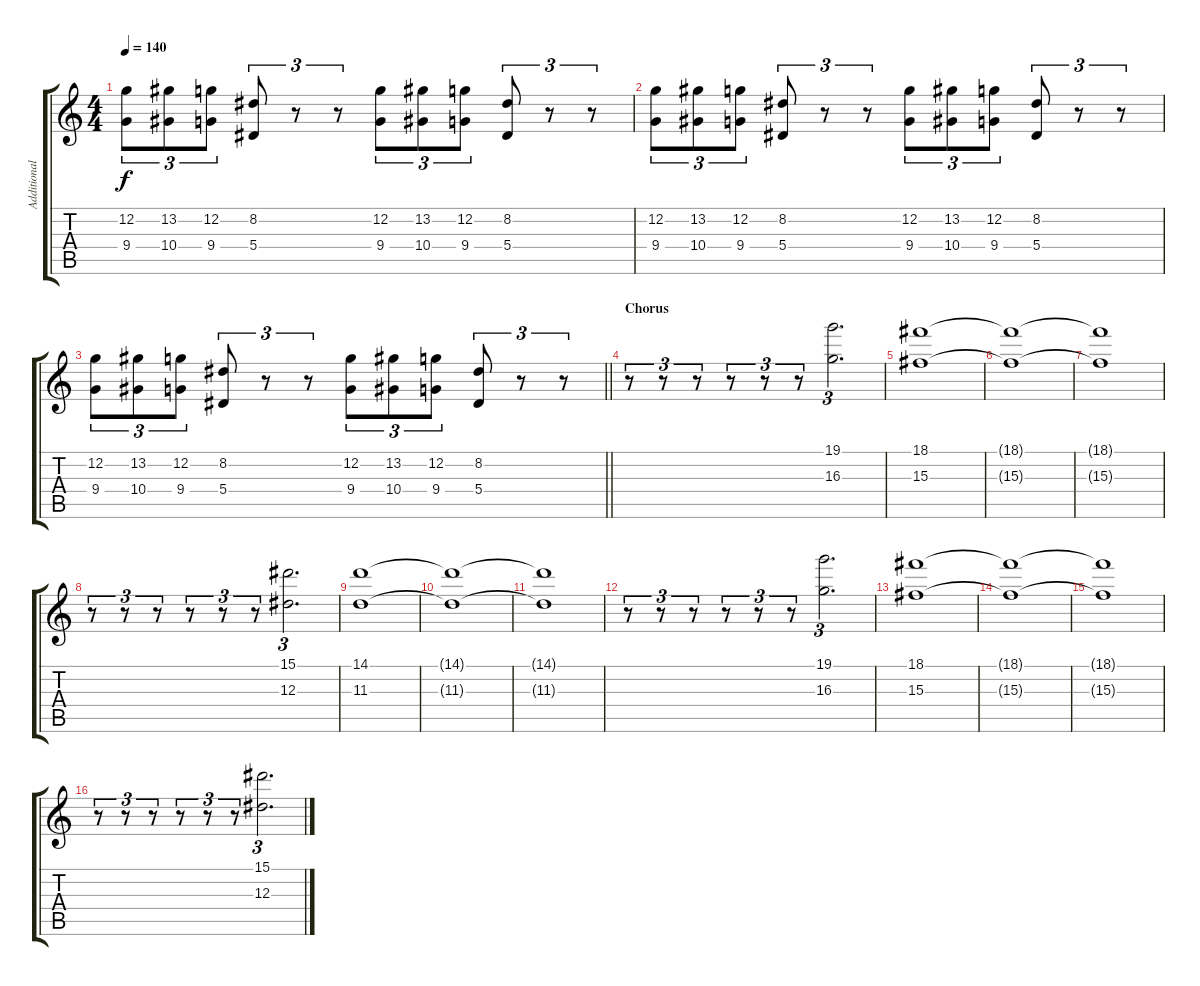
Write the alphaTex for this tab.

\track ("Additional guitar 2/strings" "Additional") {instrument overdrivenguitar}
\staff {score tabs}
\tuning (C4 G3 Eb3 Bb2 F2 C2) {hide}
\ts (4 4)
\tempo 140
\clef g2
\ks c
(12.2 9.4).8{tu (3 2) dy f} (13.2 10.4).8{tu (3 2)} (12.2 9.4).8{tu (3 2)} (8.2 5.4).8{tu (3 2)} r.8{tu (3 2)} r.8{tu (3 2)} (12.2 9.4).8{tu (3 2)} (13.2 10.4).8{tu (3 2)} (12.2 9.4).8{tu (3 2)} (8.2 5.4).8{tu (3 2)} r.8{tu (3 2)} r.8{tu (3 2)} |
(12.2 9.4).8{tu (3 2)} (13.2 10.4).8{tu (3 2)} (12.2 9.4).8{tu (3 2)} (8.2 5.4).8{tu (3 2)} r.8{tu (3 2)} r.8{tu (3 2)} (12.2 9.4).8{tu (3 2)} (13.2 10.4).8{tu (3 2)} (12.2 9.4).8{tu (3 2)} (8.2 5.4).8{tu (3 2)} r.8{tu (3 2)} r.8{tu (3 2)} |
\barLineRight lightlight
(12.2 9.4).8{tu (3 2)} (13.2 10.4).8{tu (3 2)} (12.2 9.4).8{tu (3 2)} (8.2 5.4).8{tu (3 2)} r.8{tu (3 2)} r.8{tu (3 2)} (12.2 9.4).8{tu (3 2)} (13.2 10.4).8{tu (3 2)} (12.2 9.4).8{tu (3 2)} (8.2 5.4).8{tu (3 2)} r.8{tu (3 2)} r.8{tu (3 2)} |
\section ("" "Chorus")
r.8{tu (3 2)} r.8{tu (3 2)} r.8{tu (3 2)} r.8{tu (3 2)} r.8{tu (3 2)} r.8{tu (3 2)} (19.1 16.3).2{d tu (3 2)} |
(18.1 15.3).1 |
(18.1{t} 15.3{t}).1 |
(18.1{t} 15.3{t}).1 |
r.8{tu (3 2)} r.8{tu (3 2)} r.8{tu (3 2)} r.8{tu (3 2)} r.8{tu (3 2)} r.8{tu (3 2)} (15.1 12.3).2{d tu (3 2)} |
(14.1 11.3).1 |
(14.1{t} 11.3{t}).1 |
(14.1{t} 11.3{t}).1 |
r.8{tu (3 2)} r.8{tu (3 2)} r.8{tu (3 2)} r.8{tu (3 2)} r.8{tu (3 2)} r.8{tu (3 2)} (19.1 16.3).2{d tu (3 2)} |
(18.1 15.3).1 |
(18.1{t} 15.3{t}).1 |
(18.1{t} 15.3{t}).1 |
r.8{tu (3 2)} r.8{tu (3 2)} r.8{tu (3 2)} r.8{tu (3 2)} r.8{tu (3 2)} r.8{tu (3 2)} (15.1 12.3).2{d tu (3 2)}
